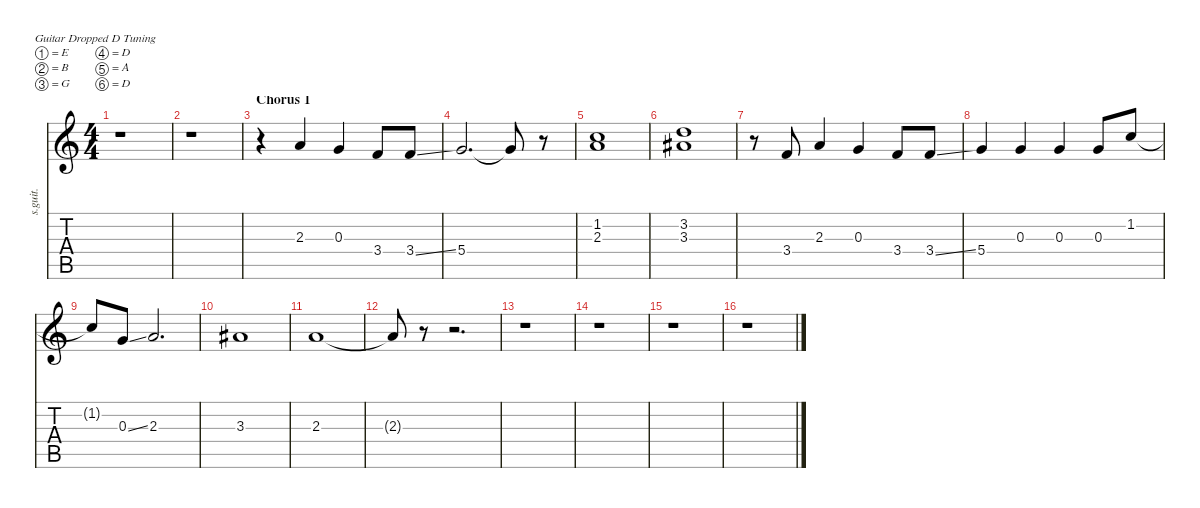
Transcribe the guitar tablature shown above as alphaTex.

\defaultSystemsLayout 4
\hideDynamics
\bracketExtendMode nobrackets
\track ("Backing Vocals - M. Shadows" "s.guit.") {instrument flute}
\staff {score tabs}
\tuning (E4 B3 G3 D3 A2 D2)
\displaytranspose 12
\ts (4 4)
\tempo (130 hide)
\clef g2
\ks c
r.1{dy f} |
r.1 |
\section ("" "Chorus 1")
r.4 2.3.4{lyrics (0 "") lyrics (1 "") lyrics (2 "") lyrics (3 "") lyrics (4 "")} 0.3.4{lyrics (0 "") lyrics (1 "") lyrics (2 "") lyrics (3 "") lyrics (4 "")} 3.4.8{lyrics (0 "") lyrics (1 "") lyrics (2 "") lyrics (3 "") lyrics (4 "")} 3.4{ss}.8{lyrics (0 "") lyrics (1 "") lyrics (2 "") lyrics (3 "") lyrics (4 "")} |
5.4.2{d lyrics (0 "") lyrics (1 "") lyrics (2 "") lyrics (3 "") lyrics (4 "")} 5.4{t}.8{lyrics (0 "") lyrics (1 "") lyrics (2 "") lyrics (3 "") lyrics (4 "")} r.8 |
(1.2 2.3).1{lyrics (0 "") lyrics (1 "") lyrics (2 "") lyrics (3 "") lyrics (4 "")} |
(3.2 3.3{acc #}).1{lyrics (0 "") lyrics (1 "") lyrics (2 "") lyrics (3 "") lyrics (4 "")} |
r.8 3.4.8{lyrics (0 "") lyrics (1 "") lyrics (2 "") lyrics (3 "") lyrics (4 "")} 2.3.4{lyrics (0 "") lyrics (1 "") lyrics (2 "") lyrics (3 "") lyrics (4 "")} 0.3.4{lyrics (0 "") lyrics (1 "") lyrics (2 "") lyrics (3 "") lyrics (4 "")} 3.4.8{lyrics (0 "") lyrics (1 "") lyrics (2 "") lyrics (3 "") lyrics (4 "")} 3.4{ss}.8{lyrics (0 "") lyrics (1 "") lyrics (2 "") lyrics (3 "") lyrics (4 "")} |
5.4.4{lyrics (0 "") lyrics (1 "") lyrics (2 "") lyrics (3 "") lyrics (4 "")} 0.3.4{lyrics (0 "") lyrics (1 "") lyrics (2 "") lyrics (3 "") lyrics (4 "")} 0.3.4{lyrics (0 "") lyrics (1 "") lyrics (2 "") lyrics (3 "") lyrics (4 "")} 0.3.8{lyrics (0 "") lyrics (1 "") lyrics (2 "") lyrics (3 "") lyrics (4 "")} 1.2.8{lyrics (0 "") lyrics (1 "") lyrics (2 "") lyrics (3 "") lyrics (4 "")} |
1.2{t}.8{lyrics (0 "") lyrics (1 "") lyrics (2 "") lyrics (3 "") lyrics (4 "")} 0.3{ss}.8{lyrics (0 "") lyrics (1 "") lyrics (2 "") lyrics (3 "") lyrics (4 "")} 2.3.2{d lyrics (0 "") lyrics (1 "") lyrics (2 "") lyrics (3 "") lyrics (4 "")} |
3.3{acc #}.1{lyrics (0 "") lyrics (1 "") lyrics (2 "") lyrics (3 "") lyrics (4 "")} |
2.3.1{lyrics (0 "") lyrics (1 "") lyrics (2 "") lyrics (3 "") lyrics (4 "")} |
2.3{t}.8{lyrics (0 "") lyrics (1 "") lyrics (2 "") lyrics (3 "") lyrics (4 "")} r.8 r.2{d} |
r.1 |
r.1 |
r.1 |
r.1
